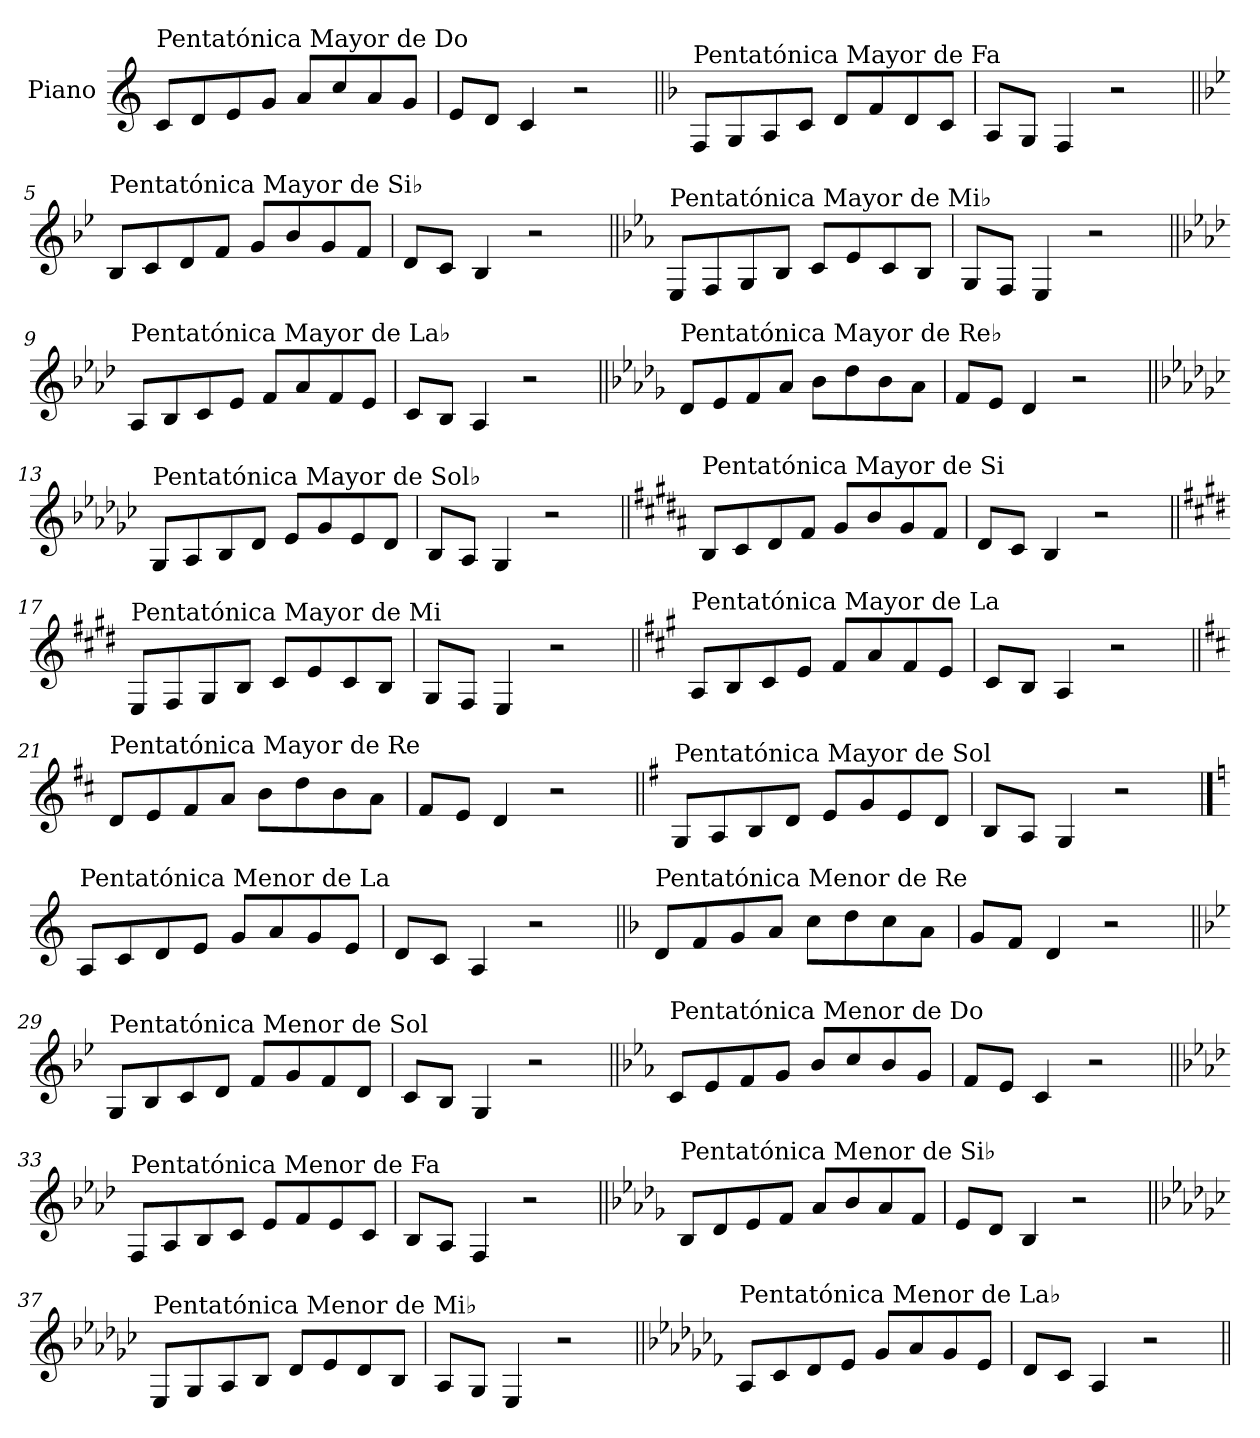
**kern
*part1
*staff1
*I"Piano
*I'Pno.
*clefG2
*k[]
=1
!LO:TX:a:t=Pentatónica Mayor de Do
8c/L
8d/
8e/
8g/J
8a/L
8cc/
8a/
8g/J
=2
8e/L
8d/J
4c/
2r
=3||
*k[b-]
!LO:TX:a:t=Pentatónica Mayor de Fa
8F/L
8G/
8A/
8c/J
8d/L
8f/
8d/
8c/J
=4
8A/L
8G/J
4F/
2r
!!LO:LB:g=z
=5||
*k[b-e-]
!LO:TX:a:t=Pentatónica Mayor de Si♭
8B-/L
8c/
8d/
8f/J
8g/L
8b-/
8g/
8f/J
=6
8d/L
8c/J
4B-/
2r
=7||
*k[b-e-a-]
!LO:TX:a:t=Pentatónica Mayor de Mi♭
8E-/L
8F/
8G/
8B-/J
8c/L
8e-/
8c/
8B-/J
=8
8G/L
8F/J
4E-/
2r
!!LO:LB:g=z
=9||
*k[b-e-a-d-]
!LO:TX:a:t=Pentatónica Mayor de La♭
8A-/L
8B-/
8c/
8e-/J
8f/L
8a-/
8f/
8e-/J
=10
8c/L
8B-/J
4A-/
2r
=11||
*k[b-e-a-d-g-]
!LO:TX:a:t=Pentatónica Mayor de Re♭
8d-/L
8e-/
8f/
8a-/J
8b-\L
8dd-\
8b-\
8a-\J
=12
8f/L
8e-/J
4d-/
2r
!!LO:LB:g=z
=13||
*k[b-e-a-d-g-c-]
!LO:TX:a:t=Pentatónica Mayor de Sol♭
8G-/L
8A-/
8B-/
8d-/J
8e-/L
8g-/
8e-/
8d-/J
=14
8B-/L
8A-/J
4G-/
2r
=15||
*k[f#c#g#d#a#]
!LO:TX:a:t=Pentatónica Mayor de Si
8B/L
8c#/
8d#/
8f#/J
8g#/L
8b/
8g#/
8f#/J
=16
8d#/L
8c#/J
4B/
2r
!!LO:LB:g=z
=17||
*k[f#c#g#d#]
!LO:TX:a:t=Pentatónica Mayor de Mi
8E/L
8F#/
8G#/
8B/J
8c#/L
8e/
8c#/
8B/J
=18
8G#/L
8F#/J
4E/
2r
=19||
*k[f#c#g#]
!LO:TX:a:t=Pentatónica Mayor de La
8A/L
8B/
8c#/
8e/J
8f#/L
8a/
8f#/
8e/J
=20
8c#/L
8B/J
4A/
2r
!!LO:LB:g=z
=21||
*k[f#c#]
!LO:TX:a:t=Pentatónica Mayor de Re
8d/L
8e/
8f#/
8a/J
8b\L
8dd\
8b\
8a\J
=22
8f#/L
8e/J
4d/
2r
=23||
*k[f#]
!LO:TX:a:t=Pentatónica Mayor de Sol
8G/L
8A/
8B/
8d/J
8e/L
8g/
8e/
8d/J
=24
8B/L
8A/J
4G/
2r
!!LO:PB:g=z
==25
*k[]
!LO:TX:a:t=Pentatónica Menor de La
8A/L
8c/
8d/
8e/J
8g/L
8a/
8g/
8e/J
=26
8d/L
8c/J
4A/
2r
=27||
*k[b-]
!LO:TX:a:t=Pentatónica Menor de Re
8d/L
8f/
8g/
8a/J
8cc\L
8dd\
8cc\
8a\J
=28
8g/L
8f/J
4d/
2r
!!LO:LB:g=z
=29||
*k[b-e-]
!LO:TX:a:t=Pentatónica Menor de Sol
8G/L
8B-/
8c/
8d/J
8f/L
8g/
8f/
8d/J
=30
8c/L
8B-/J
4G/
2r
=31||
*k[b-e-a-]
!LO:TX:a:t=Pentatónica Menor de Do
8c/L
8e-/
8f/
8g/J
8b-/L
8cc/
8b-/
8g/J
=32
8f/L
8e-/J
4c/
2r
!!LO:LB:g=z
=33||
*k[b-e-a-d-]
!LO:TX:a:t=Pentatónica Menor de Fa
8F/L
8A-/
8B-/
8c/J
8e-/L
8f/
8e-/
8c/J
=34
8B-/L
8A-/J
4F/
2r
=35||
*k[b-e-a-d-g-]
!LO:TX:a:t=Pentatónica Menor de Si♭
8B-/L
8d-/
8e-/
8f/J
8a-/L
8b-/
8a-/
8f/J
=36
8e-/L
8d-/J
4B-/
2r
!!LO:LB:g=z
=37||
*k[b-e-a-d-g-c-]
!LO:TX:a:t=Pentatónica Menor de Mi♭
8E-/L
8G-/
8A-/
8B-/J
8d-/L
8e-/
8d-/
8B-/J
=38
8A-/L
8G-/J
4E-/
2r
=39||
*k[b-e-a-d-g-c-f-]
!LO:TX:a:t=Pentatónica Menor de La♭
8A-/L
8c-/
8d-/
8e-/J
8g-/L
8a-/
8g-/
8e-/J
=40
8d-/L
8c-/J
4A-/
2r
=||
*-
